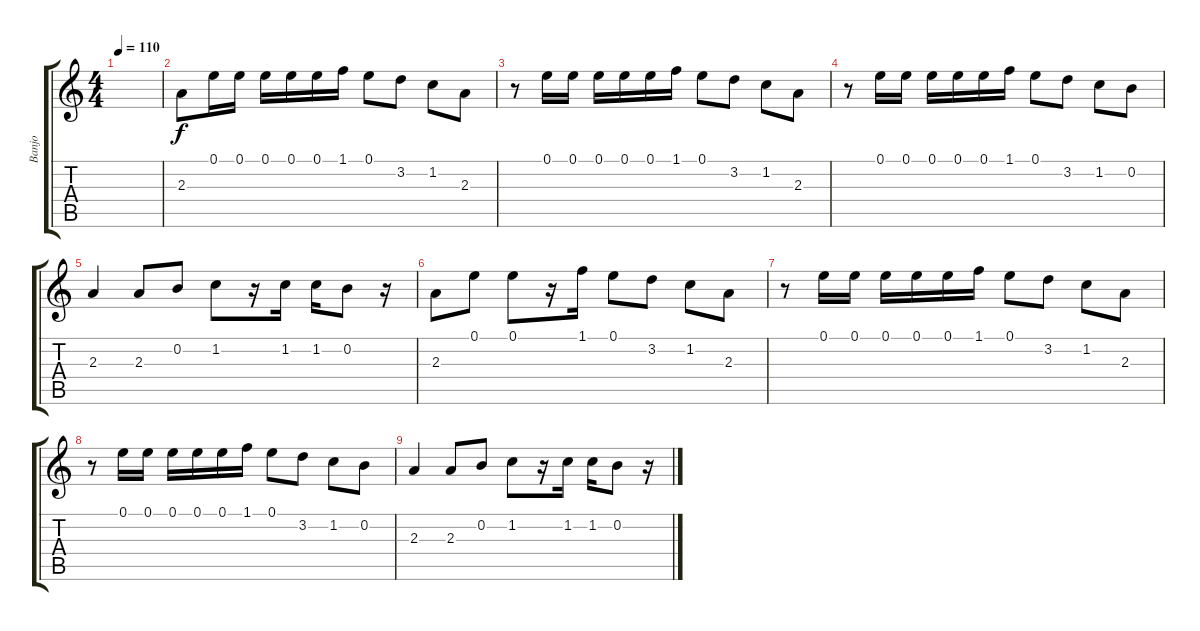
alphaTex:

\track ("Banjo" "Banjo") {instrument banjo}
\staff {score tabs}
\tuning (E4 B3 G3 D3 A2 E2) {hide}
\displaytranspose 12
\ts (4 4)
\tempo 110
\clef g2
\ks c
|
2.3.8 0.1.16 0.1.16 0.1.16 0.1.16 0.1.16 1.1.16 0.1.8 3.2.8 1.2.8 2.3.8 |
r.8 0.1.16 0.1.16 0.1.16 0.1.16 0.1.16 1.1.16 0.1.8 3.2.8 1.2.8 2.3.8 |
r.8 0.1.16 0.1.16 0.1.16 0.1.16 0.1.16 1.1.16 0.1.8 3.2.8 1.2.8 0.2.8 |
2.3.4 2.3.8 0.2.8 1.2.8 r.16 1.2.16 1.2.16 0.2.8 r.16 |
2.3.8 0.1.8 0.1.8 r.16 1.1.16 0.1.8 3.2.8 1.2.8 2.3.8 |
r.8 0.1.16 0.1.16 0.1.16 0.1.16 0.1.16 1.1.16 0.1.8 3.2.8 1.2.8 2.3.8 |
r.8 0.1.16 0.1.16 0.1.16 0.1.16 0.1.16 1.1.16 0.1.8 3.2.8 1.2.8 0.2.8 |
2.3.4 2.3.8 0.2.8 1.2.8 r.16 1.2.16 1.2.16 0.2.8 r.16
